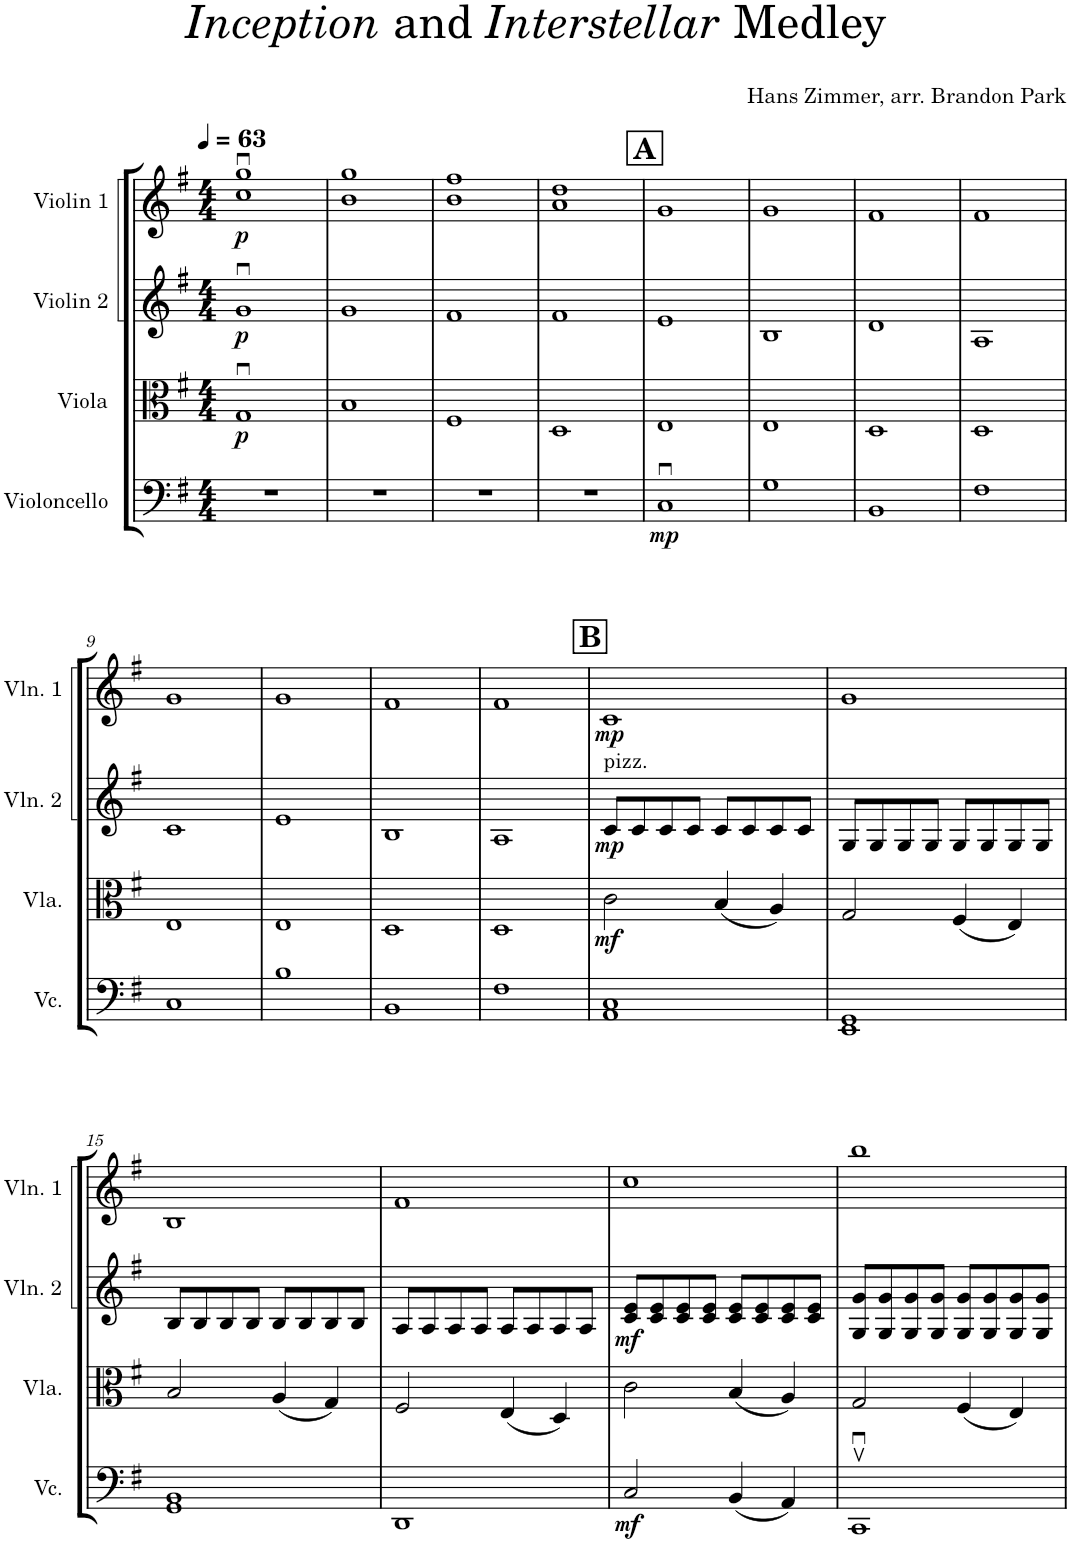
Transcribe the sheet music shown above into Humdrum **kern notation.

**kern	**dynam	**kern	**dynam	**kern	**dynam	**kern	**dynam
*part4	*part4	*part3	*part3	*part2	*part2	*part1	*part1
*staff4	*staff4	*staff3	*staff3	*staff2	*staff2	*staff1	*staff1
*I"Violoncello	*	*I"Viola	*	*I"Violin 2	*	*I"Violin 1	*
*I'Vc.	*	*I'Vla.	*	*I'Vln. 2	*	*I'Vln. 1	*
*clefF4	*	*clefC3	*	*clefG2	*	*clefG2	*
*k[f#]	*	*k[f#]	*	*k[f#]	*	*k[f#]	*
*M4/4	*	*M4/4	*	*M4/4	*	*M4/4	*
*MM63	*	*MM63	*	*MM63	*	*MM63	*
=1	=1	=1	=1	=1	=1	=1	=1
!	!	!	!LO:DY:b	!	!LO:DY:b	!	!LO:DY:b
1r	.	1Gu	p	1gu	p	1ccu 1ggu	p
=2	=2	=2	=2	=2	=2	=2	=2
1r	.	1B	.	1g	.	1b 1gg	.
=3	=3	=3	=3	=3	=3	=3	=3
1r	.	1F#	.	1f#	.	1b 1ff#	.
=4	=4	=4	=4	=4	=4	=4	=4
1r	.	1D	.	1f#	.	1a 1dd	.
!!LO:REH:place=s1:a:B:cj:fs=14:t=A
=5	=5	=5	=5	=5	=5	=5	=5
!	!LO:DY:b	!	!	!	!	!	!
1Cu	mp	1E	.	1e	.	1g	.
=6	=6	=6	=6	=6	=6	=6	=6
1G	.	1E	.	1B	.	1g	.
=7	=7	=7	=7	=7	=7	=7	=7
1BB	.	1D	.	1d	.	1f#	.
=8	=8	=8	=8	=8	=8	=8	=8
1F#	.	1D	.	1A	.	1f#	.
!!LO:LB:g=z
=9	=9	=9	=9	=9	=9	=9	=9
1C	.	1E	.	1c	.	1g	.
=10	=10	=10	=10	=10	=10	=10	=10
1B	.	1E	.	1e	.	1g	.
=11	=11	=11	=11	=11	=11	=11	=11
1BB	.	1D	.	1B	.	1f#	.
=12	=12	=12	=12	=12	=12	=12	=12
1F#	.	1D	.	1A	.	1f#	.
!!LO:REH:place=s1:a:B:cj:fs=14:t=B
=13	=13	=13	=13	=13	=13	=13	=13
!	!	!	!	!LO:TX:a:t=pizz.	!	!	!
!	!	!	!LO:DY:b	!	!LO:DY:b	!	!LO:DY:b
1AA 1C	.	2c\	mf	8c/L	mp	1c	mp
.	.	.	.	8c/	.	.	.
.	.	.	.	8c/	.	.	.
.	.	.	.	8c/J	.	.	.
.	.	(4B/	.	8c/L	.	.	.
.	.	.	.	8c/	.	.	.
.	.	4A/)	.	8c/	.	.	.
.	.	.	.	8c/J	.	.	.
=14	=14	=14	=14	=14	=14	=14	=14
1EE 1GG	.	2G/	.	8G/L	.	1g	.
.	.	.	.	8G/	.	.	.
.	.	.	.	8G/	.	.	.
.	.	.	.	8G/J	.	.	.
.	.	(4F#/	.	8G/L	.	.	.
.	.	.	.	8G/	.	.	.
.	.	4E/)	.	8G/	.	.	.
.	.	.	.	8G/J	.	.	.
!!LO:LB:g=z
=15	=15	=15	=15	=15	=15	=15	=15
1GG 1BB	.	2B/	.	8B/L	.	1B	.
.	.	.	.	8B/	.	.	.
.	.	.	.	8B/	.	.	.
.	.	.	.	8B/J	.	.	.
.	.	(4A/	.	8B/L	.	.	.
.	.	.	.	8B/	.	.	.
.	.	4G/)	.	8B/	.	.	.
.	.	.	.	8B/J	.	.	.
=16	=16	=16	=16	=16	=16	=16	=16
1DD	.	2F#/	.	8A/L	.	1f#	.
.	.	.	.	8A/	.	.	.
.	.	.	.	8A/	.	.	.
.	.	.	.	8A/J	.	.	.
.	.	(4E/	.	8A/L	.	.	.
.	.	.	.	8A/	.	.	.
.	.	4D/)	.	8A/	.	.	.
.	.	.	.	8A/J	.	.	.
=17	=17	=17	=17	=17	=17	=17	=17
!	!LO:DY:b	!	!	!	!LO:DY:b	!	!
2C/	mf	2c\	.	8c/ 8e/L	mf	1cc	.
.	.	.	.	8c/ 8e/	.	.	.
.	.	.	.	8c/ 8e/	.	.	.
.	.	.	.	8c/ 8e/J	.	.	.
(4BB/	.	(4B/	.	8c/ 8e/L	.	.	.
.	.	.	.	8c/ 8e/	.	.	.
4AA/)	.	4A/)	.	8c/ 8e/	.	.	.
.	.	.	.	8c/ 8e/J	.	.	.
=18	=18	=18	=18	=18	=18	=18	=18
1CCvu	.	2G/	.	8G/ 8g/L	.	1bb	.
.	.	.	.	8G/ 8g/	.	.	.
.	.	.	.	8G/ 8g/	.	.	.
.	.	.	.	8G/ 8g/J	.	.	.
.	.	(4F#/	.	8G/ 8g/L	.	.	.
.	.	.	.	8G/ 8g/	.	.	.
.	.	4E/)	.	8G/ 8g/	.	.	.
.	.	.	.	8G/ 8g/J	.	.	.
=	=	=	=	=	=	=	=
*-	*-	*-	*-	*-	*-	*-	*-
